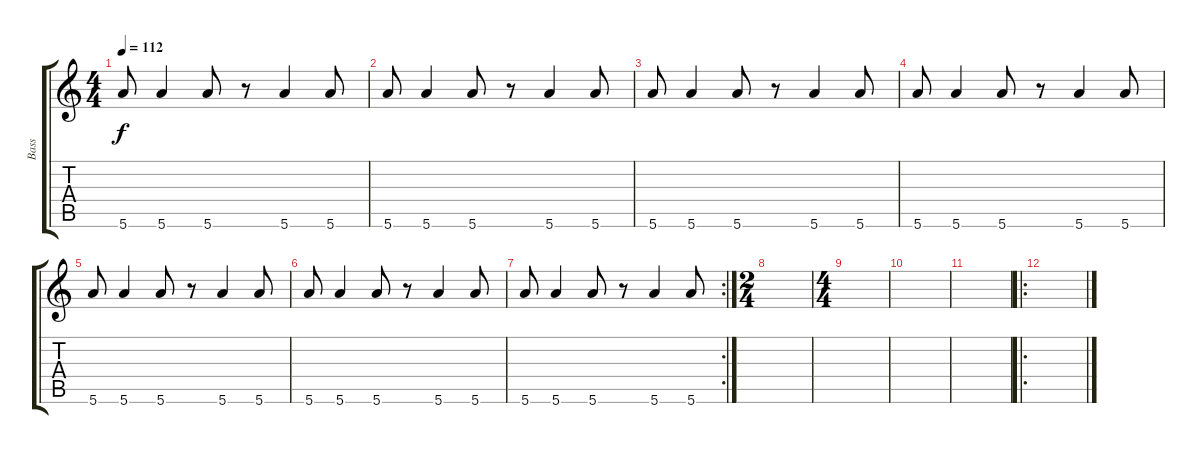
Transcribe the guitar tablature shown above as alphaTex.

\track ("Bass" "Bass") {instrument electricbassfinger}
\staff {score tabs}
\tuning (E5 B4 G4 D4 A3 E3) {hide}
\ts (4 4)
\tempo 112
\clef g2
\ks c
5.6.8{dy f} 5.6.4 5.6.8 r.8 5.6.4 5.6.8 |
5.6.8 5.6.4 5.6.8 r.8 5.6.4 5.6.8 |
5.6.8 5.6.4 5.6.8 r.8 5.6.4 5.6.8 |
5.6.8 5.6.4 5.6.8 r.8 5.6.4 5.6.8 |
5.6.8 5.6.4 5.6.8 r.8 5.6.4 5.6.8 |
5.6.8 5.6.4 5.6.8 r.8 5.6.4 5.6.8 |
\rc 2
5.6.8 5.6.4 5.6.8 r.8 5.6.4 5.6.8 |
\ts (2 4)
|
\ts (4 4)
|
|
|
\ro
